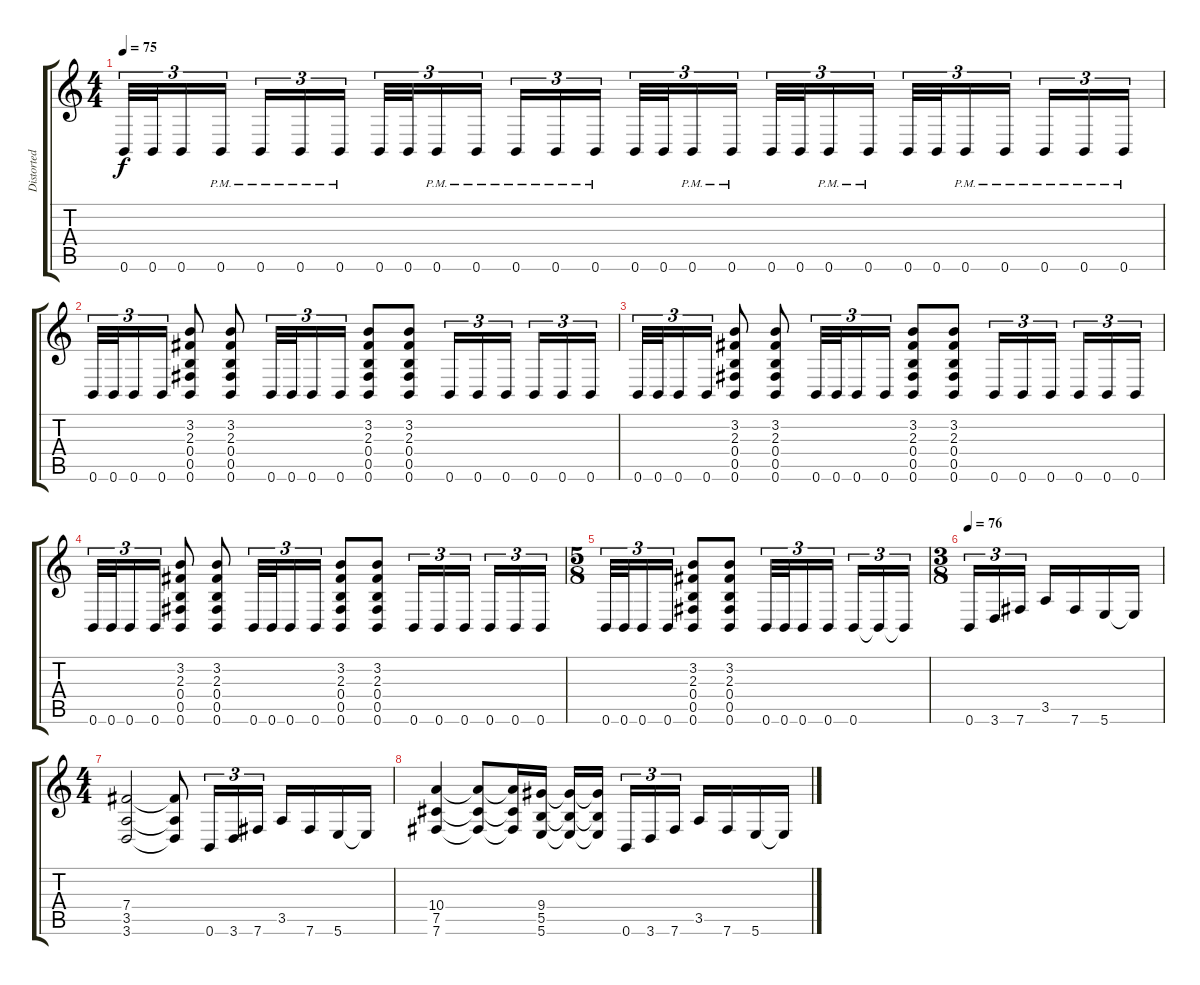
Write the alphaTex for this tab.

\track ("Distorted Right" "Distorted ") {instrument distortionguitar}
\staff {score tabs}
\tuning (Db4 Ab3 E3 B2 Gb2 B1) {hide}
\ts (4 4)
\tempo 75
\clef g2
\ks c
0.6.32{tu (3 2) dy f} 0.6.32{tu (3 2)} 0.6.16{tu (3 2)} 0.6{pm}.16{tu (3 2) beam splitsecondary} 0.6{pm}.16{tu (3 2)} 0.6{pm}.16{tu (3 2)} 0.6{pm}.16{tu (3 2)} 0.6.32{tu (3 2)} 0.6.32{tu (3 2)} 0.6{pm}.16{tu (3 2)} 0.6{pm}.16{tu (3 2) beam splitsecondary} 0.6{pm}.16{tu (3 2)} 0.6{pm}.16{tu (3 2)} 0.6{pm}.16{tu (3 2)} 0.6.32{tu (3 2)} 0.6.32{tu (3 2)} 0.6{pm}.16{tu (3 2)} 0.6{pm}.16{tu (3 2) beam splitsecondary} 0.6.32{tu (3 2)} 0.6.32{tu (3 2)} 0.6{pm}.16{tu (3 2)} 0.6{pm}.16{tu (3 2)} 0.6.32{tu (3 2)} 0.6.32{tu (3 2)} 0.6{pm}.16{tu (3 2)} 0.6{pm}.16{tu (3 2) beam splitsecondary} 0.6{pm}.16{tu (3 2)} 0.6{pm}.16{tu (3 2)} 0.6{pm}.16{tu (3 2)} |
0.6.32{tu (3 2)} 0.6.32{tu (3 2)} 0.6.16{tu (3 2)} 0.6.16{tu (3 2)} (3.2 2.3 0.4 0.5 0.6).8 (3.2 2.3 0.4 0.5 0.6).8 0.6.32{tu (3 2)} 0.6.32{tu (3 2)} 0.6.16{tu (3 2)} 0.6.16{tu (3 2)} (3.2 2.3 0.4 0.5 0.6).8 (3.2 2.3 0.4 0.5 0.6).8 0.6.16{tu (3 2)} 0.6.16{tu (3 2)} 0.6.16{tu (3 2) beam splitsecondary} 0.6.16{tu (3 2)} 0.6.16{tu (3 2)} 0.6.16{tu (3 2)} |
0.6.32{tu (3 2)} 0.6.32{tu (3 2)} 0.6.16{tu (3 2)} 0.6.16{tu (3 2)} (3.2 2.3 0.4 0.5 0.6).8 (3.2 2.3 0.4 0.5 0.6).8 0.6.32{tu (3 2)} 0.6.32{tu (3 2)} 0.6.16{tu (3 2)} 0.6.16{tu (3 2)} (3.2 2.3 0.4 0.5 0.6).8 (3.2 2.3 0.4 0.5 0.6).8 0.6.16{tu (3 2)} 0.6.16{tu (3 2)} 0.6.16{tu (3 2) beam splitsecondary} 0.6.16{tu (3 2)} 0.6.16{tu (3 2)} 0.6.16{tu (3 2)} |
0.6.32{tu (3 2)} 0.6.32{tu (3 2)} 0.6.16{tu (3 2)} 0.6.16{tu (3 2)} (3.2 2.3 0.4 0.5 0.6).8 (3.2 2.3 0.4 0.5 0.6).8 0.6.32{tu (3 2)} 0.6.32{tu (3 2)} 0.6.16{tu (3 2)} 0.6.16{tu (3 2)} (3.2 2.3 0.4 0.5 0.6).8 (3.2 2.3 0.4 0.5 0.6).8 0.6.16{tu (3 2)} 0.6.16{tu (3 2)} 0.6.16{tu (3 2) beam splitsecondary} 0.6.16{tu (3 2)} 0.6.16{tu (3 2)} 0.6.16{tu (3 2)} |
\ts (5 8)
0.6.32{tu (3 2)} 0.6.32{tu (3 2)} 0.6.16{tu (3 2)} 0.6.16{tu (3 2)} (3.2 2.3 0.4 0.5 0.6).8 (3.2 2.3 0.4 0.5 0.6).8 0.6.32{tu (3 2)} 0.6.32{tu (3 2)} 0.6.16{tu (3 2)} 0.6.16{tu (3 2)} 0.6.16{tu (3 2)} 0.6{t}.16{tu (3 2)} 0.6{t}.16{tu (3 2)} |
\ts (3 8)
\tempo 76
0.6.16{tu (3 2)} 3.6.16{tu (3 2)} 7.6.16{tu (3 2)} 3.5.16 7.6.16 5.6.16 5.6{t}.16 |
\ts (4 4)
(7.4 3.5 3.6).2 (7.4{t} 3.5{t} 3.6{t}).8 0.6.16{tu (3 2)} 3.6.16{tu (3 2)} 7.6.16{tu (3 2)} 3.5.16 7.6.16 5.6.16 5.6{t}.16 |
(10.4 7.5 7.6).4 (10.4{t} 7.5{t} 7.6{t}).8 (10.4{t} 7.5{t} 7.6{t}).16 (9.4 5.5 5.6).16 (9.4{t} 5.5{t} 5.6{t}).16 (9.4{t} 5.5{t} 5.6{t}).16{beam splitsecondary} 0.6.16{tu (3 2)} 3.6.16{tu (3 2)} 7.6.16{tu (3 2)} 3.5.16 7.6.16 5.6.16 5.6{t}.16
